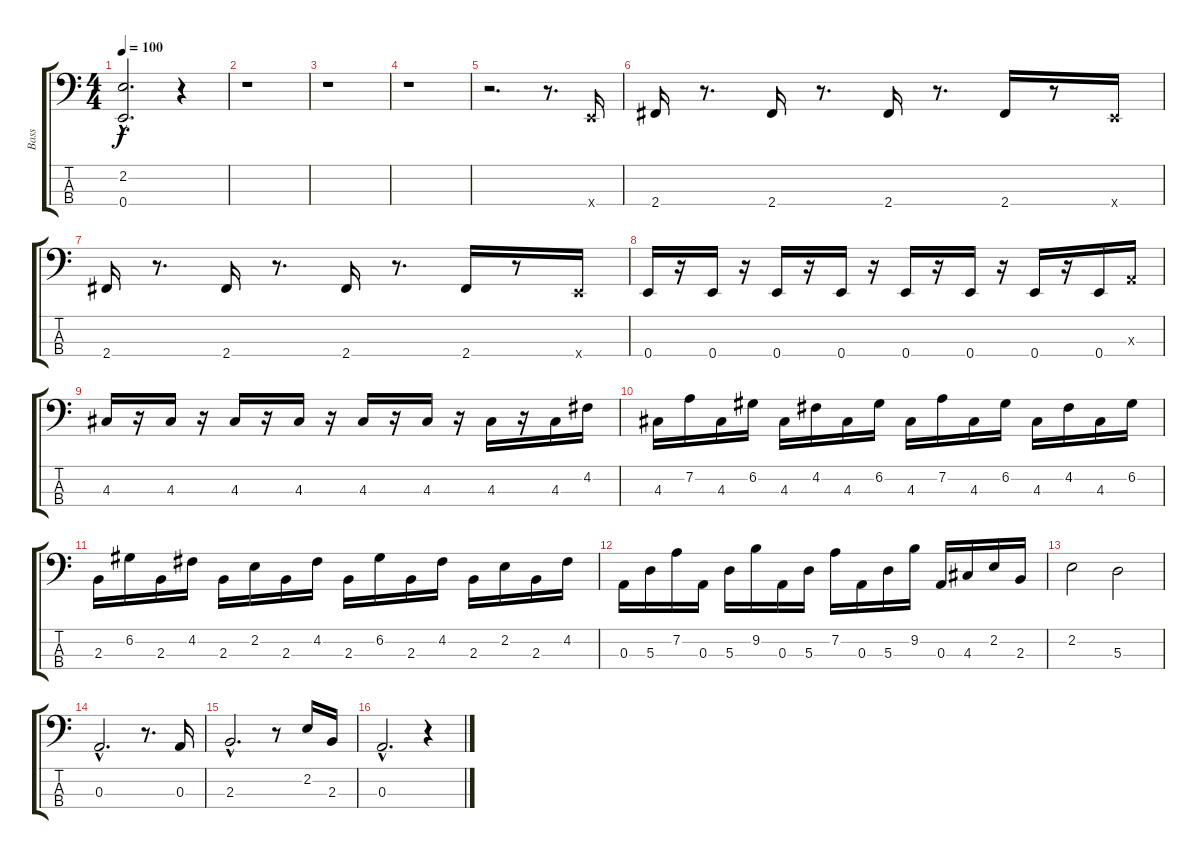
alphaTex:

\track ("Bass" "Bass") {instrument electricbassfinger}
\staff {score tabs}
\tuning (G2 D2 A1 E1) {hide}
\ts (4 4)
\tempo 100
\clef f4
\ks c
(2.2{hac} 0.4{hac}).2{d dy f} r.4 |
r.1 |
r.1 |
r.1 |
r.2{d} r.8{d} 0.4{x}.16 |
2.4.16 r.8{d} 2.4.16 r.8{d} 2.4.16 r.8{d} 2.4.16 r.8 0.4{x}.16 |
2.4.16 r.8{d} 2.4.16 r.8{d} 2.4.16 r.8{d} 2.4.16 r.8 0.4{x}.16 |
0.4.16 r.16 0.4.16 r.16 0.4.16 r.16 0.4.16 r.16 0.4.16 r.16 0.4.16 r.16 0.4.16 r.16 0.4.16 0.3{x}.16 |
4.3.16 r.16 4.3.16 r.16 4.3.16 r.16 4.3.16 r.16 4.3.16 r.16 4.3.16 r.16 4.3.16 r.16 4.3.16 4.2.16 |
4.3.16 7.2.16 4.3.16 6.2.16 4.3.16 4.2.16 4.3.16 6.2.16 4.3.16 7.2.16 4.3.16 6.2.16 4.3.16 4.2.16 4.3.16 6.2.16 |
2.3.16 6.2.16 2.3.16 4.2.16 2.3.16 2.2.16 2.3.16 4.2.16 2.3.16 6.2.16 2.3.16 4.2.16 2.3.16 2.2.16 2.3.16 4.2.16 |
0.3.16 5.3.16 7.2.16 0.3.16 5.3.16 9.2.16 0.3.16 5.3.16 7.2.16 0.3.16 5.3.16 9.2.16 0.3.16 4.3.16 2.2.16 2.3.16 |
2.2.2 5.3.2 |
0.3{hac}.2{d} r.8{d} 0.3.16 |
2.3{hac}.2{d} r.8 2.2.16 2.3.16 |
0.3{hac}.2{d} r.4
